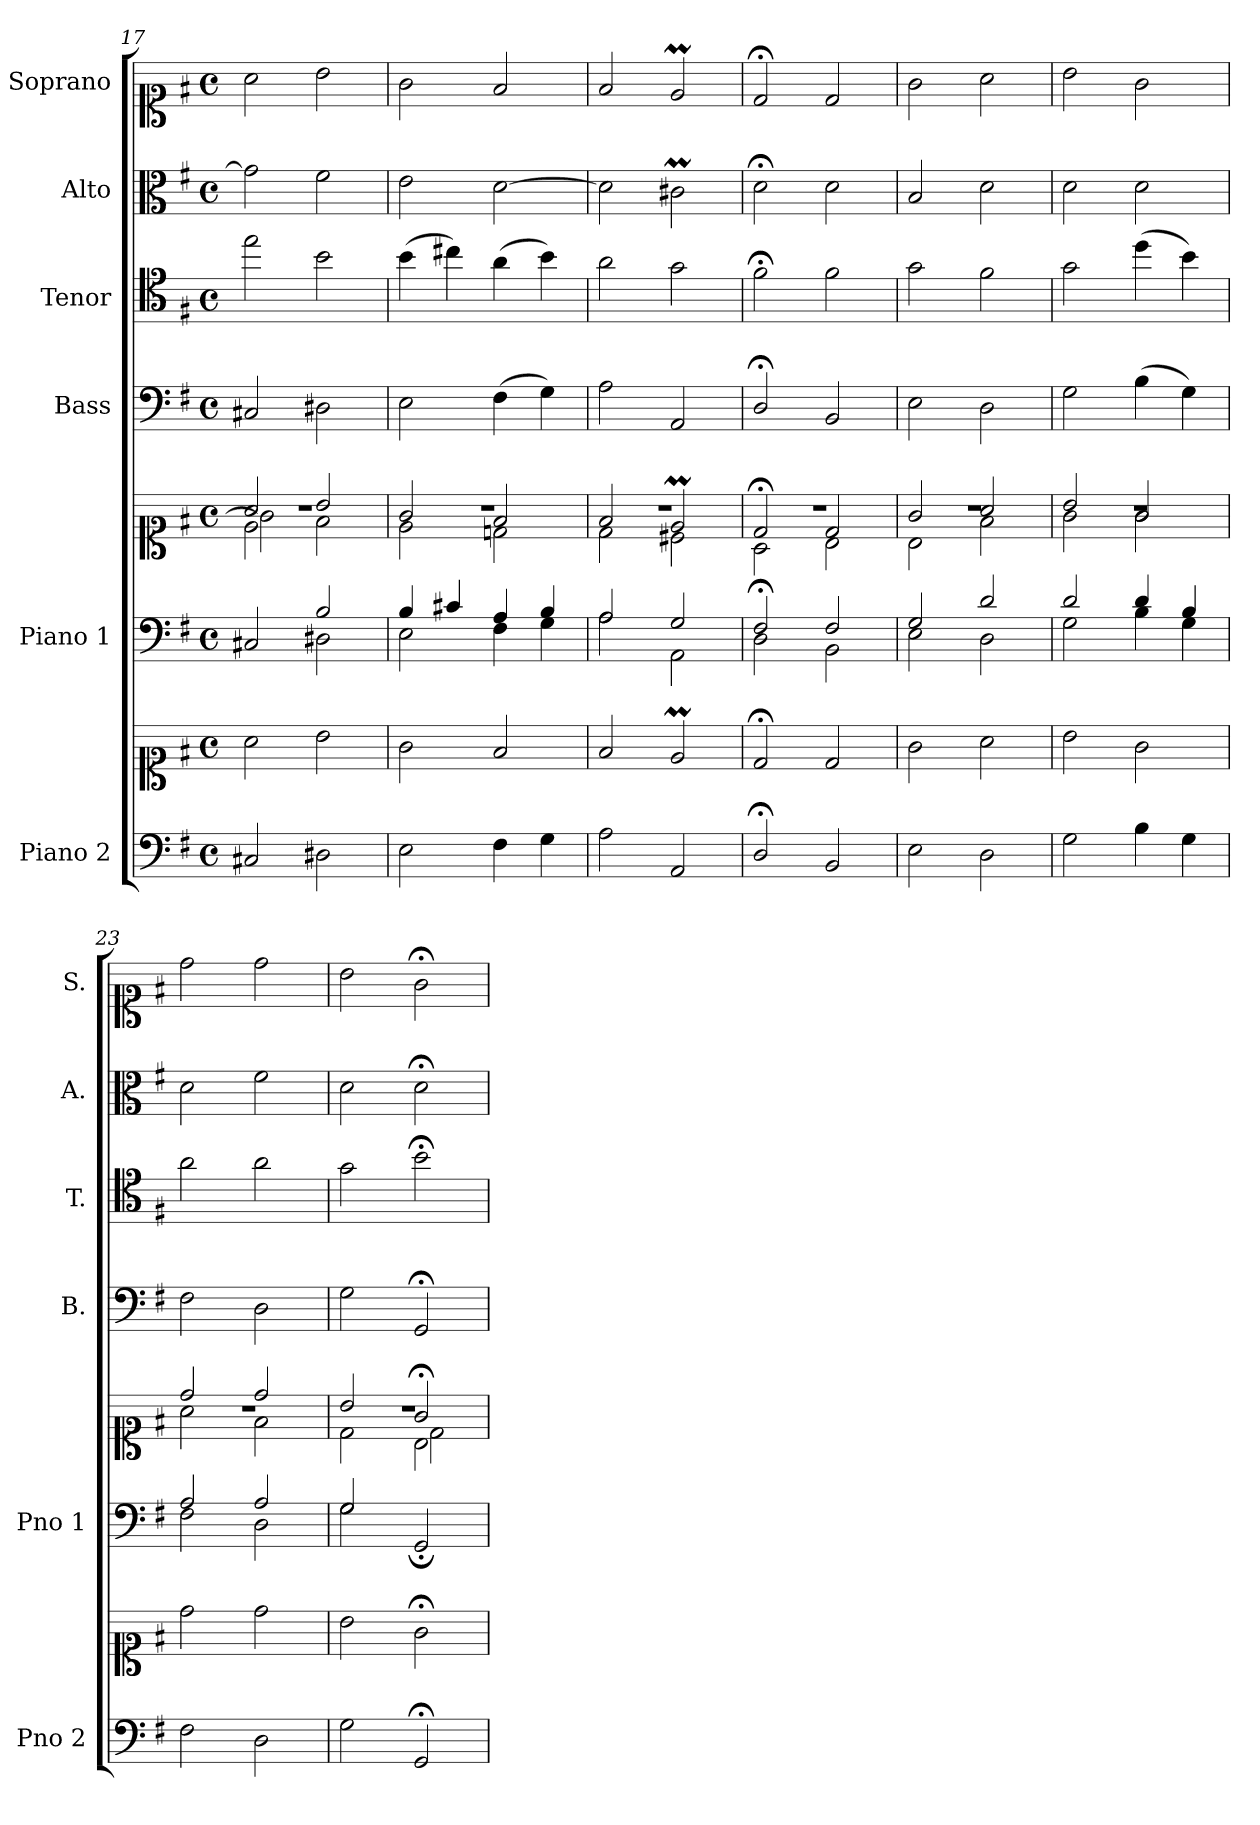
**kern	**kern	**kern	**kern	**kern	**kern	**kern	**kern
*part6	*part6	*part5	*part5	*part4	*part3	*part2	*part1
*staff8	*staff7	*staff6	*staff5	*staff4	*staff3	*staff2	*staff1
*I"Piano 2	*	*I"Piano 1	*	*I"Bass	*I"Tenor	*I"Alto	*I"Soprano
*I'Pno 2	*	*I'Pno 1	*	*I'B.	*I'T.	*I'A.	*I'S.
*clefF4	*clefC1	*clefF4	*clefC1	*clefF4	*clefC4	*clefC3	*clefC1
*	*	*	*	*	*ITrd7c12	*	*
*k[f#]	*k[f#]	*k[f#]	*k[f#]	*k[f#]	*k[f#]	*k[f#]	*k[f#]
*G:	*G:	*G:	*G:	*G:	*G:	*G:	*G:
*M4/4	*M4/4	*M4/4	*M4/4	*M4/4	*M4/4	*M4/4	*M4/4
*met(c)	*met(c)	*met(c)	*met(c)	*met(c)	*met(c)	*met(c)	*met(c)
=17	=17	=17	=17	=17	=17	=17	=17
*	*	*^	*^	*	*	*	*
*	*	*	*	*	*^	*	*	*	*
*	*	*	*	*	*	*^	*	*	*	*
2C#X/	2a\	2ryy	2C#X/	2a/	2e\	2g\]	1r	2C#X/	2e\	2g\]	2a\
2D#X\	2b\	2B/	2D#X\	2b/	2ryy	2f#\	.	2D#X\	2B\	2f#\	2b\
*	*	*	*	*	*	*v	*v	*	*	*	*
=18	=18	=18	=18	=18	=18	=18	=18	=18	=18	=18
2E\	2g\	4B/	2E\	2g/	2e\	1r	2E\	(4B\	2e\	2g\
.	.	4c#X/	.	.	.	.	.	4c#X\)	.	.
4F#\	2f#/	4A/	4F#\	2f#/	2dn\	.	(4F#\	(4A\	[>2d\	2f#/
4G\	.	4B/	4G\	.	.	.	4G\)	4B\)	.	.
=19	=19	=19	=19	=19	=19	=19	=19	=19	=19	=19
2A\	2f#/	2A/	2A\	2f#/	2d\	1r	2A\	2A\	2d\]	2f#/
2AA/	2eM/	2G/	2AA\	2eM/	2c#X\	.	2AA/	2G\	2c#Xm\	2eM/
=20	=20	=20	=20	=20	=20	=20	=20	=20	=20	=20
2D;/	2d;</	2F#;/	2D\	2d;</	2A\	1r	2D;</	2F#;<\	2d;<\	2d;</
2BB/	2d/	2F#/	2BB\	2d/	2B\	.	2BB/	2F#\	2d\	2d/
=21	=21	=21	=21	=21	=21	=21	=21	=21	=21	=21
2E\	2g\	2G/	2E\	2g/	2B\	1r	2E\	2G\	2B/	2g\
2D\	2a\	2d/	2D\	2a/	2f#\	.	2D\	2F#\	2d\	2a\
=22	=22	=22	=22	=22	=22	=22	=22	=22	=22	=22
2G\	2b\	2d/	2G\	2b/	2g\	1r	2G\	2G\	2d\	2b\
4B\	2g\	4d/	4B\	2g/	2g\	.	(4B\	(4d\	2d\	2g\
4G\	.	4B/	4G\	.	.	.	4G\)	4B\)	.	.
=23	=23	=23	=23	=23	=23	=23	=23	=23	=23	=23
2F#\	2dd\	2A/	2F#\	2dd/	2a\	1r	2F#\	2A\	2d\	2dd\
2D\	2dd\	2A/	2D\	2dd/	2f#\	.	2D\	2A\	2f#\	2dd\
=24	=24	=24	=24	=24	=24	=24	=24	=24	=24	=24
*	*	*	*	*	*	*^	*	*	*	*
2G\	2b\	2G/	2G\	2b/	2ryy	2d\	1r	2G\	2G\	2d\	2b\
2GG;/	2g;<\	2ryy	2GG;/	2g;</	2B\	2d\	.	2GG;</	2B;<\	2d;<\	2g;<\
*	*	*v	*v	*	*	*	*	*	*	*	*
*	*	*	*v	*v	*v	*v	*	*	*	*
=	=	=	=	=	=	=	=
*-	*-	*-	*-	*-	*-	*-	*-
